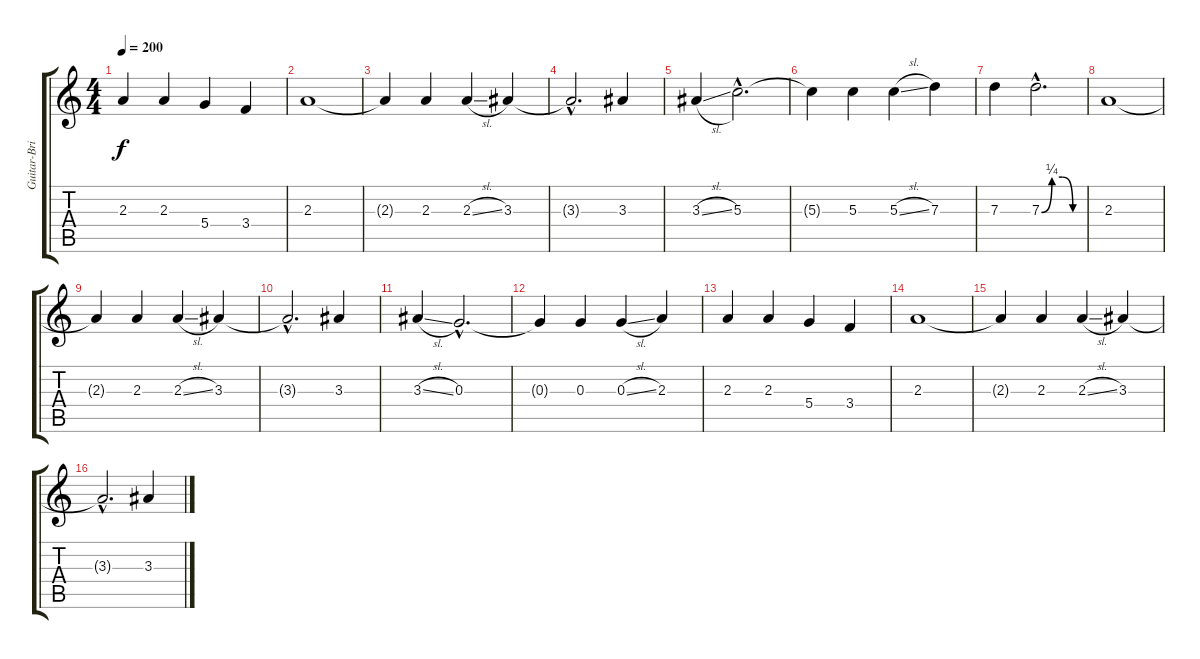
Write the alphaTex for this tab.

\track ("Guitar-Brian Deneeve" "Guitar-Bri") {instrument overdrivenguitar}
\staff {score tabs}
\tuning (E4 B3 G3 D3 A2 E2) {hide}
\ts (4 4)
\tempo 200
\clef g2
\ks c
2.3.4{dy f} 2.3.4 5.4.4 3.4.4 |
2.3.1 |
2.3{t}.4 2.3.4 2.3{sl}.4 3.3.4 |
3.3{hac t}.2{d} 3.3.4 |
3.3{sl}.4 5.3{hac}.2{d} |
5.3{t}.4 5.3.4 5.3{sl}.4 7.3.4 |
7.3.4 7.3{be (custom 0 0 15 1 30 1 45 0 60 0) hac}.2{d} |
2.3.1 |
2.3{t}.4 2.3.4 2.3{sl}.4 3.3.4 |
3.3{hac t}.2{d} 3.3.4 |
3.3{sl}.4 0.3{hac}.2{d} |
0.3{t}.4 0.3.4 0.3{sl}.4 2.3.4 |
2.3.4 2.3.4 5.4.4 3.4.4 |
2.3.1 |
2.3{t}.4 2.3.4 2.3{sl}.4 3.3.4 |
3.3{hac t}.2{d} 3.3.4
